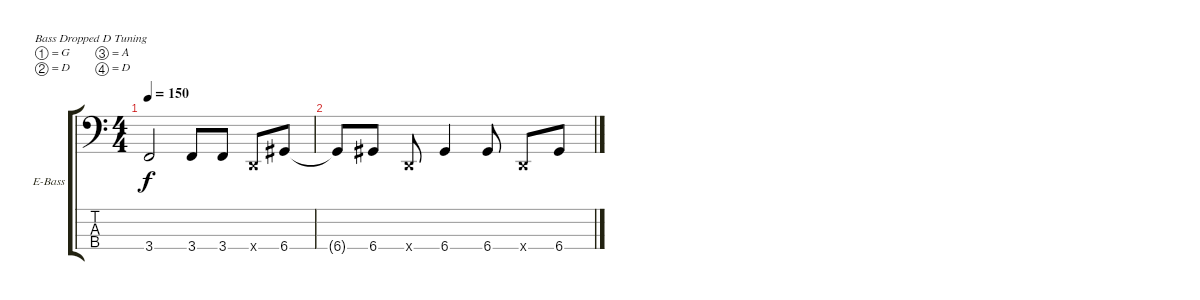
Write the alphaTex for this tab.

\defaultSystemsLayout 4
\bracketExtendMode groupsimilarinstruments
\firstSystemTrackNameOrientation horizontal
\otherSystemsTrackNameOrientation horizontal
\track ("Electric Bass" "E-Bass") {instrument electricbassfinger}
\staff {score tabs}
\tuning (G2 D2 A1 D1)
\ts (4 4)
\tempo 150
\clef f4
\ks c
3.4.2{dy f} 3.4.8 3.4.8 0.4{x}.8 6.4.8 |
6.4{t}.8 6.4.8 0.4{x}.8 6.4.4 6.4.8 0.4{x}.8 6.4.8
